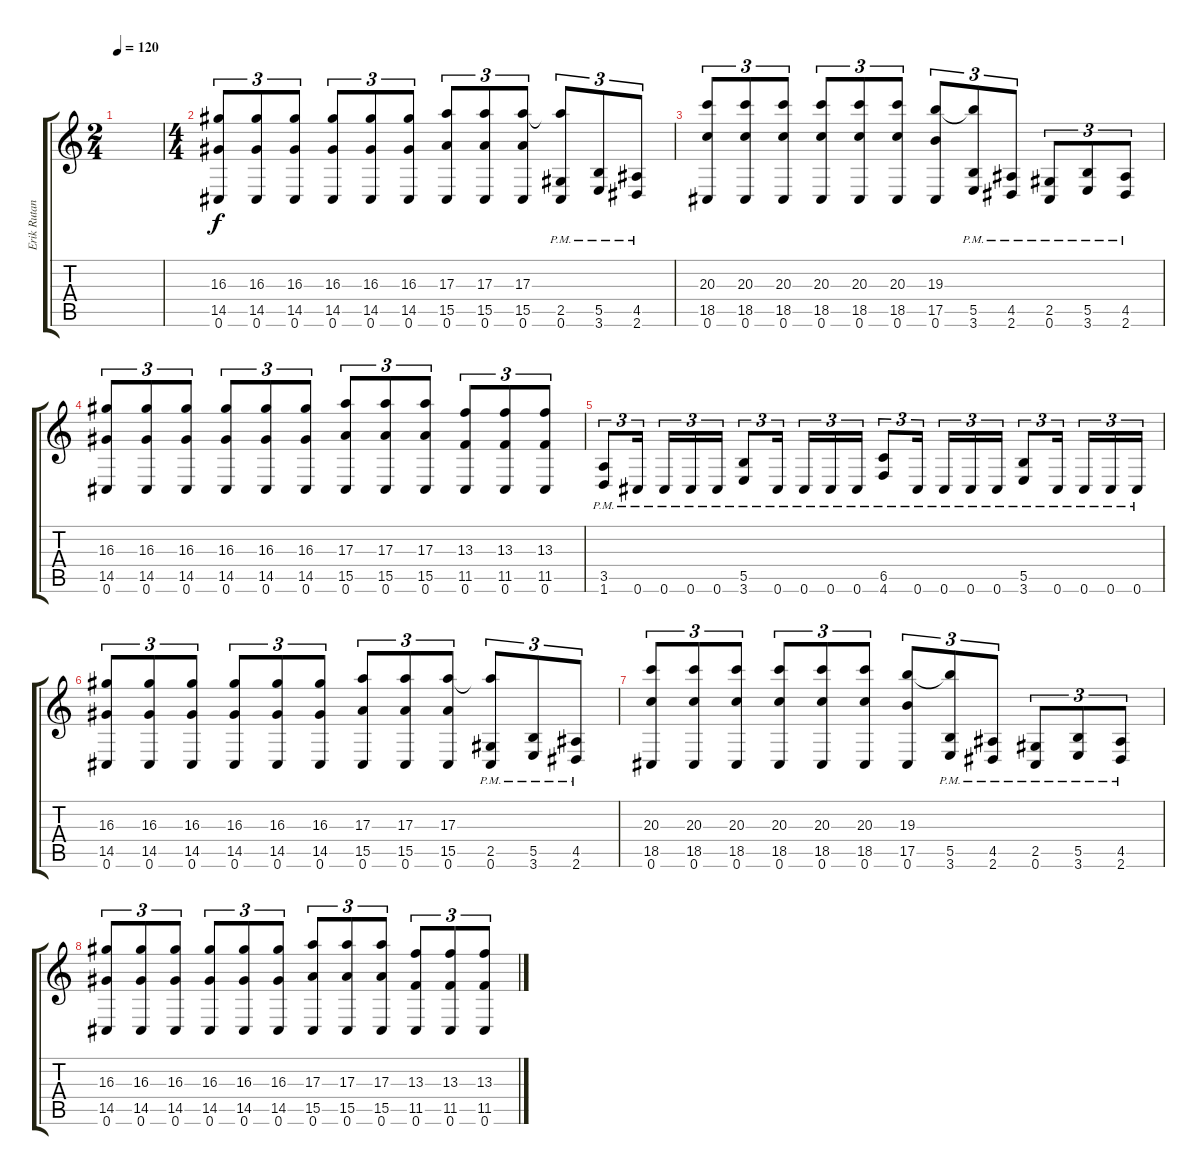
\track ("Erik Rutan2" "Erik Rutan") {instrument distortionguitar}
\staff {score tabs}
\tuning (Db4 Ab3 E3 B2 Gb2 Db2) {hide}
\ts (2 4)
\tempo 120
\clef g2
\ks c
|
\ts (4 4)
(16.3 14.5 0.6).8{tu (3 2)} (16.3 14.5 0.6).8{tu (3 2)} (16.3 14.5 0.6).8{tu (3 2)} (16.3 14.5 0.6).8{tu (3 2)} (16.3 14.5 0.6).8{tu (3 2)} (16.3 14.5 0.6).8{tu (3 2)} (17.3 15.5 0.6).8{tu (3 2)} (17.3 15.5 0.6).8{tu (3 2)} (17.3 15.5 0.6).8{tu (3 2)} (17.3{t} 2.5{pm} 0.6{pm}).8{tu (3 2)} (5.5{pm} 3.6{pm}).8{tu (3 2)} (4.5{pm} 2.6{pm}).8{tu (3 2)} |
(20.3 18.5 0.6).8{tu (3 2)} (20.3 18.5 0.6).8{tu (3 2)} (20.3 18.5 0.6).8{tu (3 2)} (20.3 18.5 0.6).8{tu (3 2)} (20.3 18.5 0.6).8{tu (3 2)} (20.3 18.5 0.6).8{tu (3 2)} (19.3 17.5 0.6).8{tu (3 2)} (19.3{t} 5.5{pm} 3.6{pm}).8{tu (3 2)} (4.5{pm} 2.6{pm}).8{tu (3 2)} (2.5{pm} 0.6{pm}).8{tu (3 2)} (5.5{pm} 3.6{pm}).8{tu (3 2)} (4.5{pm} 2.6{pm}).8{tu (3 2)} |
(16.3 14.5 0.6).8{tu (3 2)} (16.3 14.5 0.6).8{tu (3 2)} (16.3 14.5 0.6).8{tu (3 2)} (16.3 14.5 0.6).8{tu (3 2)} (16.3 14.5 0.6).8{tu (3 2)} (16.3 14.5 0.6).8{tu (3 2)} (17.3 15.5 0.6).8{tu (3 2)} (17.3 15.5 0.6).8{tu (3 2)} (17.3 15.5 0.6).8{tu (3 2)} (13.3 11.5 0.6).8{tu (3 2)} (13.3 11.5 0.6).8{tu (3 2)} (13.3 11.5 0.6).8{tu (3 2)} |
(3.5{pm} 1.6{pm}).8{tu (3 2)} 0.6{pm}.16{tu (3 2)} 0.6{pm}.16{tu (3 2)} 0.6{pm}.16{tu (3 2)} 0.6{pm}.16{tu (3 2)} (5.5{pm} 3.6{pm}).8{tu (3 2)} 0.6{pm}.16{tu (3 2)} 0.6{pm}.16{tu (3 2)} 0.6{pm}.16{tu (3 2)} 0.6{pm}.16{tu (3 2)} (6.5{pm} 4.6{pm}).8{tu (3 2)} 0.6{pm}.16{tu (3 2)} 0.6{pm}.16{tu (3 2)} 0.6{pm}.16{tu (3 2)} 0.6{pm}.16{tu (3 2)} (5.5{pm} 3.6{pm}).8{tu (3 2)} 0.6{pm}.16{tu (3 2)} 0.6{pm}.16{tu (3 2)} 0.6{pm}.16{tu (3 2)} 0.6{pm}.16{tu (3 2)} |
(16.3 14.5 0.6).8{tu (3 2)} (16.3 14.5 0.6).8{tu (3 2)} (16.3 14.5 0.6).8{tu (3 2)} (16.3 14.5 0.6).8{tu (3 2)} (16.3 14.5 0.6).8{tu (3 2)} (16.3 14.5 0.6).8{tu (3 2)} (17.3 15.5 0.6).8{tu (3 2)} (17.3 15.5 0.6).8{tu (3 2)} (17.3 15.5 0.6).8{tu (3 2)} (17.3{t} 2.5{pm} 0.6{pm}).8{tu (3 2)} (5.5{pm} 3.6{pm}).8{tu (3 2)} (4.5{pm} 2.6{pm}).8{tu (3 2)} |
(20.3 18.5 0.6).8{tu (3 2)} (20.3 18.5 0.6).8{tu (3 2)} (20.3 18.5 0.6).8{tu (3 2)} (20.3 18.5 0.6).8{tu (3 2)} (20.3 18.5 0.6).8{tu (3 2)} (20.3 18.5 0.6).8{tu (3 2)} (19.3 17.5 0.6).8{tu (3 2)} (19.3{t} 5.5{pm} 3.6{pm}).8{tu (3 2)} (4.5{pm} 2.6{pm}).8{tu (3 2)} (2.5{pm} 0.6{pm}).8{tu (3 2)} (5.5{pm} 3.6{pm}).8{tu (3 2)} (4.5{pm} 2.6{pm}).8{tu (3 2)} |
(16.3 14.5 0.6).8{tu (3 2)} (16.3 14.5 0.6).8{tu (3 2)} (16.3 14.5 0.6).8{tu (3 2)} (16.3 14.5 0.6).8{tu (3 2)} (16.3 14.5 0.6).8{tu (3 2)} (16.3 14.5 0.6).8{tu (3 2)} (17.3 15.5 0.6).8{tu (3 2)} (17.3 15.5 0.6).8{tu (3 2)} (17.3 15.5 0.6).8{tu (3 2)} (13.3 11.5 0.6).8{tu (3 2)} (13.3 11.5 0.6).8{tu (3 2)} (13.3 11.5 0.6).8{tu (3 2)}
